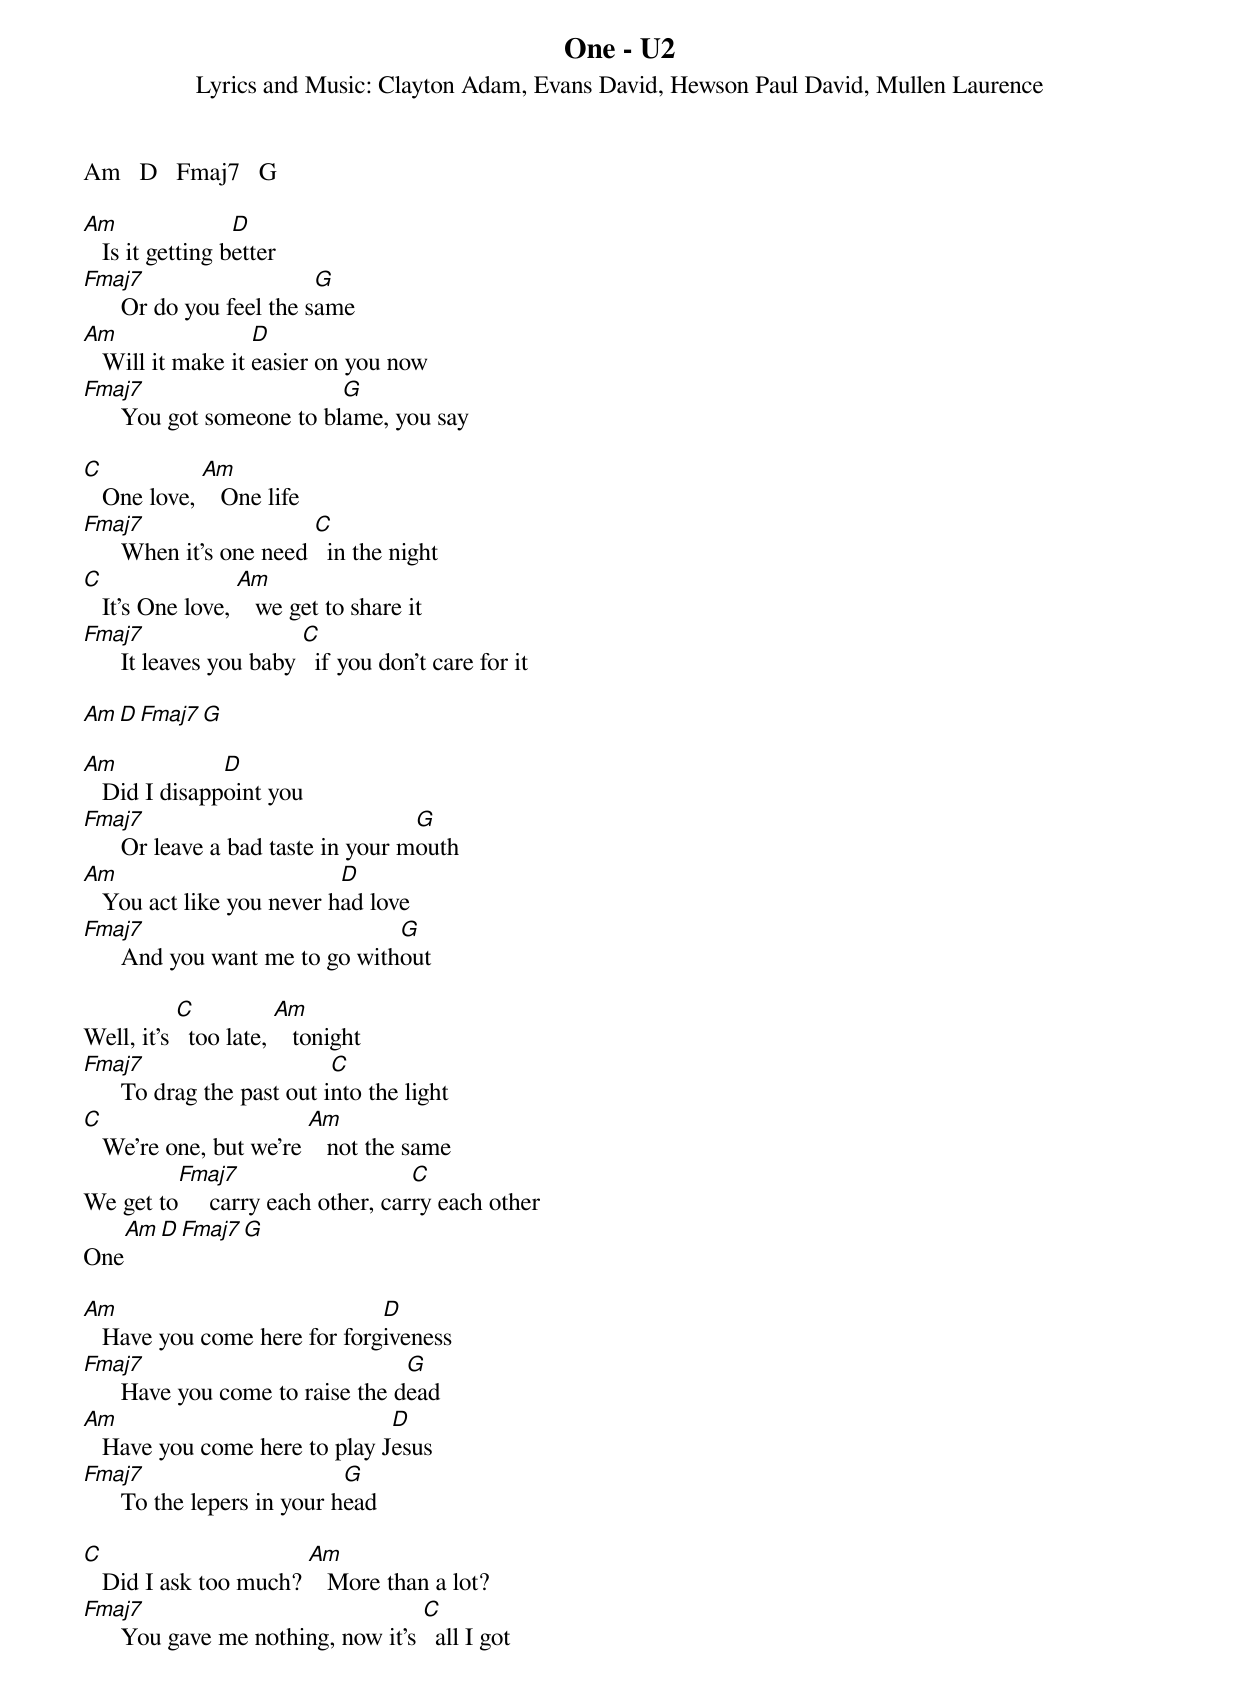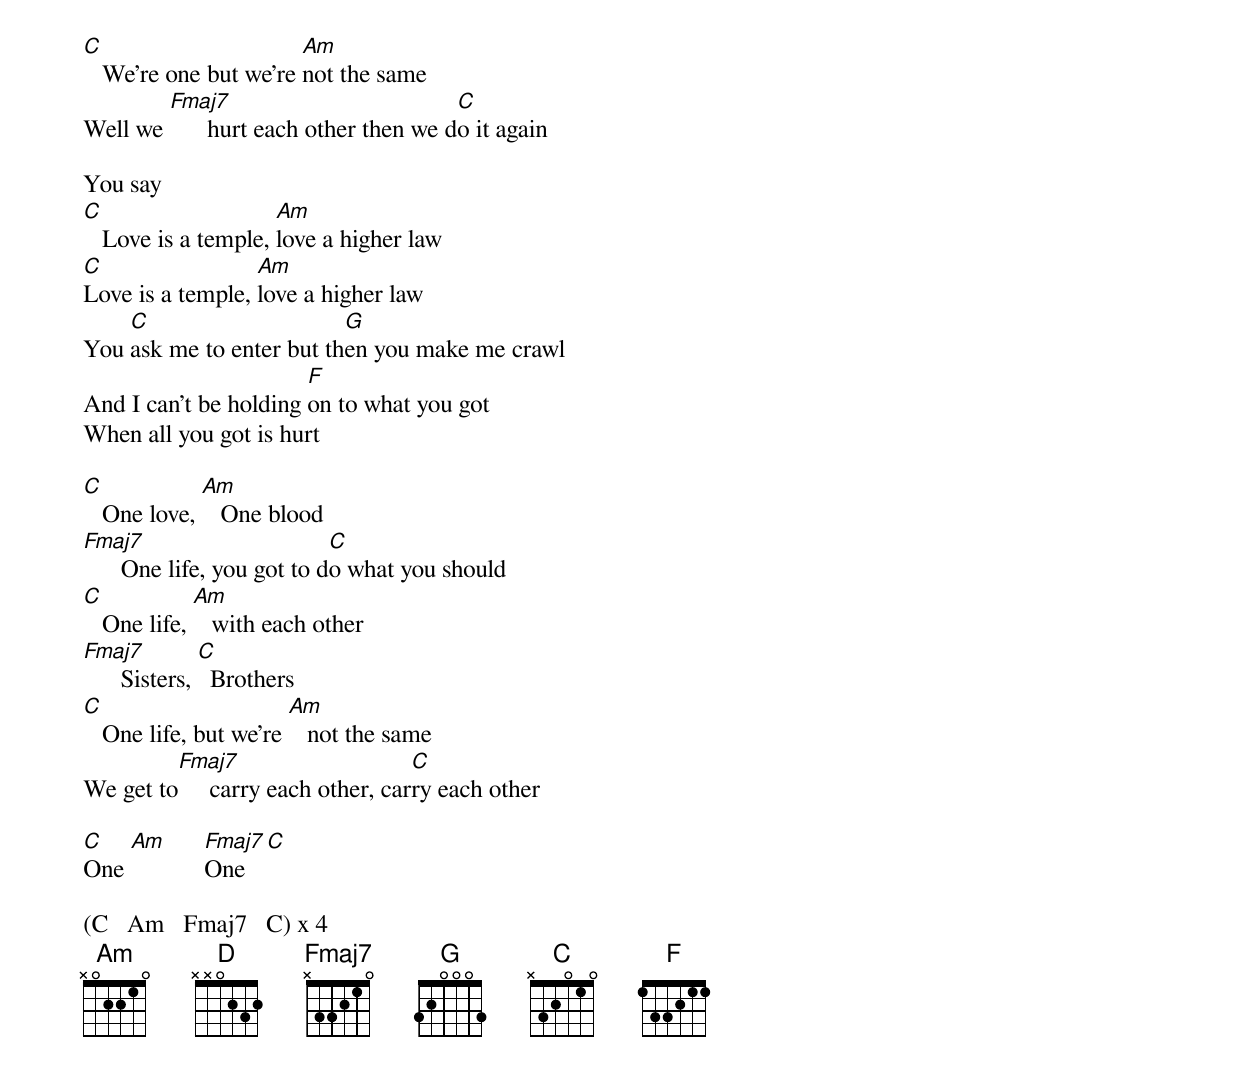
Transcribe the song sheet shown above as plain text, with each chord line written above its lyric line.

One - U2
Lyrics and Music: Clayton Adam, Evans David, Hewson Paul David, Mullen Laurence

Am   D   Fmaj7   G

Am                D
   Is it getting better
Fmaj7                     G
      Or do you feel the same
Am                 D
   Will it make it easier on you now
Fmaj7                      G
      You got someone to blame, you say

C            Am
   One love,    One life
Fmaj7                    C
      When it's one need   in the night
C                 Am
   It's One love,    we get to share it
Fmaj7                    C
      It leaves you baby   if you don't care for it

Am   D   Fmaj7   G

Am             D
   Did I disappoint you
Fmaj7                               G
      Or leave a bad taste in your mouth
Am                         D
   You act like you never had love
Fmaj7                           G
      And you want me to go without

           C           Am
Well, it's   too late,    tonight
Fmaj7                       C
      To drag the past out into the light
C                       Am
   We're one, but we're    not the same
         Fmaj7                     C
We get to     carry each other, carry each other
    Am   D   Fmaj7   G
One

Am                            D
   Have you come here for forgiveness
Fmaj7                             G
      Have you come to raise the dead
Am                             D
   Have you come here to play Jesus
Fmaj7                        G
      To the lepers in your head

C                      Am
   Did I ask too much?    More than a lot?
Fmaj7                               C
      You gave me nothing, now it's   all I got
C                      Am
   We're one but we're not the same
        Fmaj7                          C
Well we       hurt each other then we do it again

You say
C                    Am
   Love is a temple, love a higher law
C                 Am
Love is a temple, love a higher law
    C                     G
You ask me to enter but then you make me crawl
                       F
And I can't be holding on to what you got
When all you got is hurt

C            Am
   One love,    One blood
Fmaj7                       C
      One life, you got to do what you should
C            Am
   One life,    with each other
Fmaj7          C
      Sisters,   Brothers
C                      Am
   One life, but we're    not the same
         Fmaj7                     C
We get to     carry each other, carry each other

C   Am    Fmaj7    C
One       One

(C   Am   Fmaj7   C) x 4
